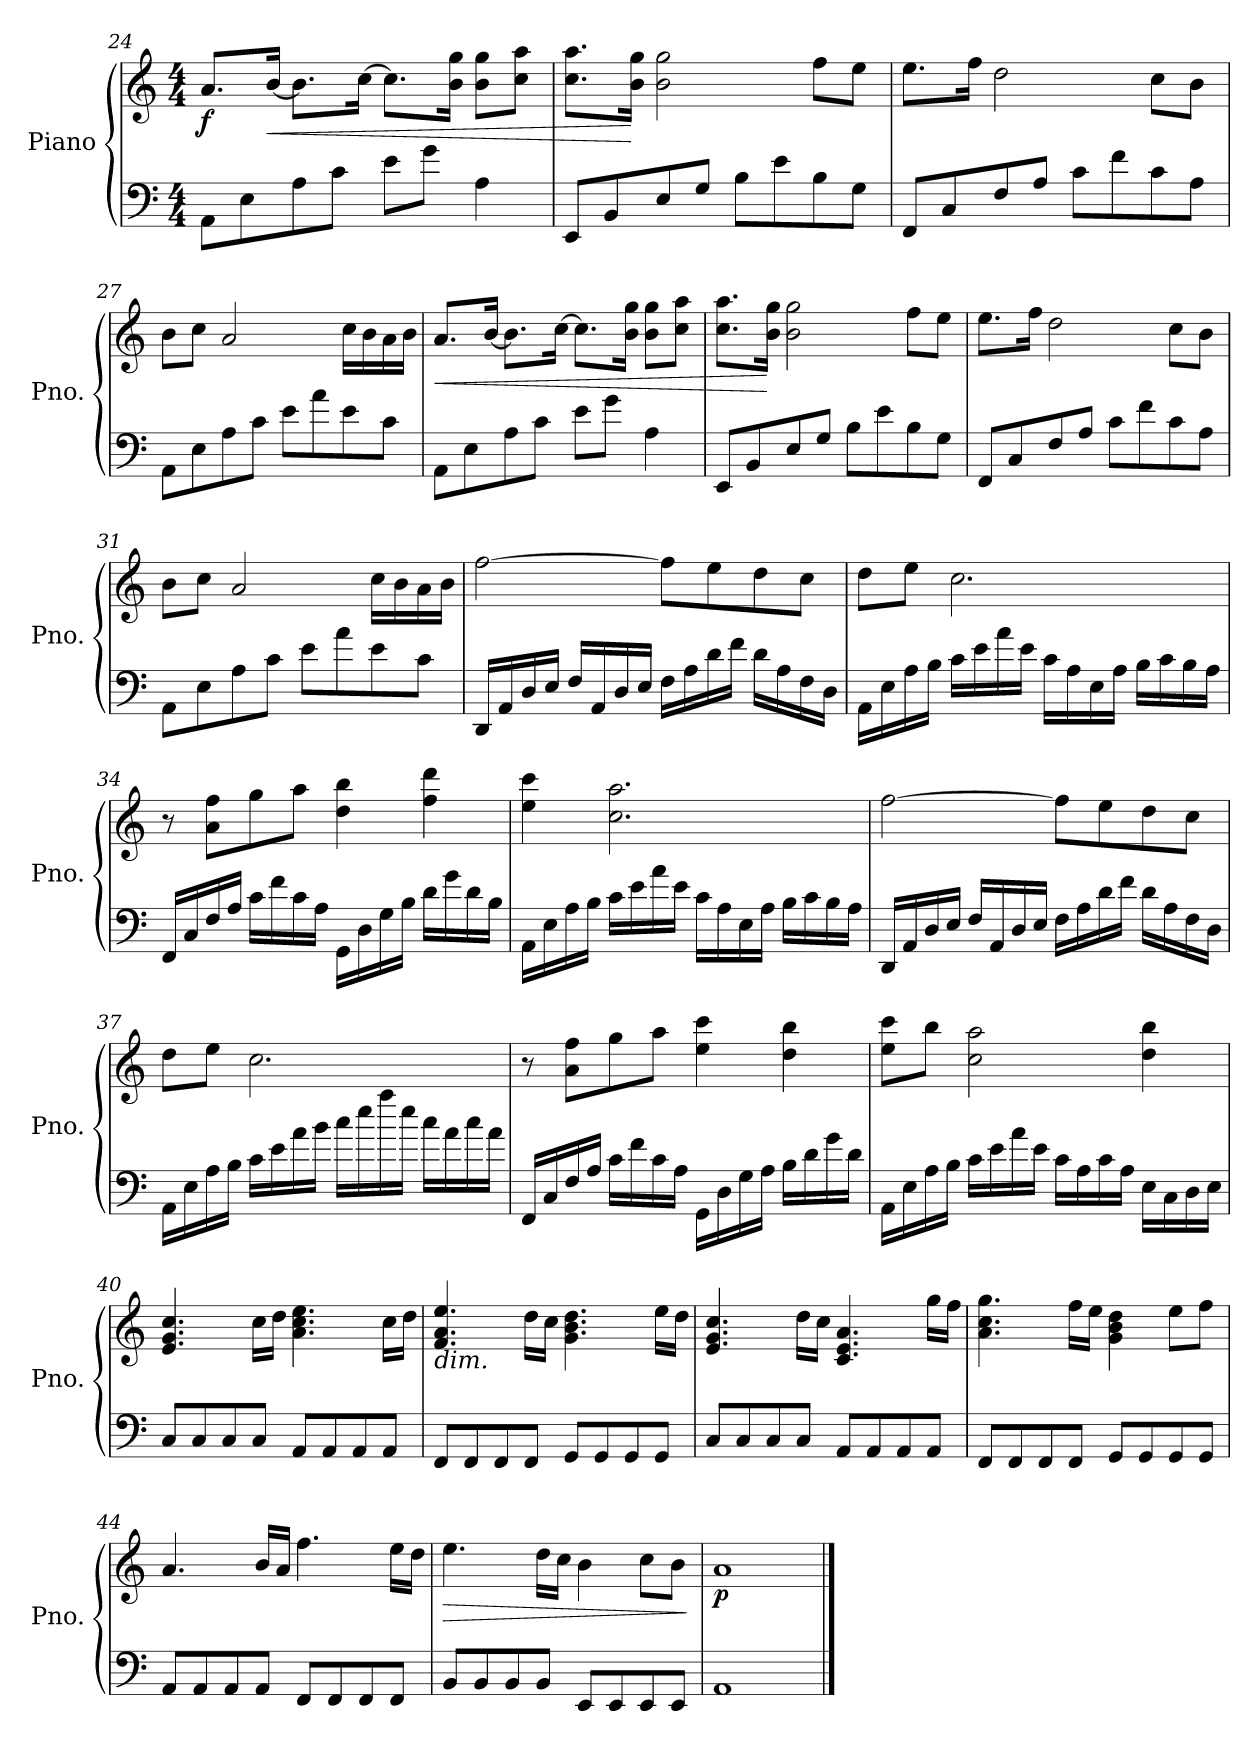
**kern	**kern	**dynam
*part1	*part1	*part1
*staff2	*staff1	*staff1/2
*I"Piano	*	*
*I'Pno.	*	*
!!LO:PB:g=z
*clefF4	*clefG2	*
*k[]	*k[]	*
*M4/4	*M4/4	*
=24	=24	=24
!	!	!LO:DY:b
8AA\L	8.a/L	f
8E\	.	.
!	!	!LO:HP:b
.	[16b/Jk	<
8A\	8.b\L]	.
8c\J	.	.
.	[16cc\Jk	.
8e\L	8.cc\L]	.
8g\J	.	.
.	16b\ 16gg\Jk	.
4A\	8b\ 8gg\L	.
.	8cc\ 8aa\J	.
=25	=25	=25
8EE/L	8.cc\ 8.aa\L	.
8BB/	.	.
.	16b\ 16gg\Jk	[
8E/	2b\ 2gg\	.
8G/J	.	.
8B\L	.	.
8e\	.	.
8B\	8ff\L	.
8G\J	8ee\J	.
=26	=26	=26
8FF/L	8.ee\L	.
8C/	.	.
.	16ff\Jk	.
8F/	2dd\	.
8A/J	.	.
8c\L	.	.
8f\	.	.
8c\	8cc\L	.
8A\J	8b\J	.
=27	=27	=27
8AA\L	8b\L	.
8E\	8cc\J	.
8A\	2a/	.
8c\J	.	.
8e\L	.	.
8a\	.	.
8e\	16cc\LL	.
.	16b\	.
8c\J	16a\	.
.	16b\JJ	.
!!LO:LB:g=z
=28	=28	=28
!	!	!LO:HP:b
8AA\L	8.a/L	<
8E\	.	.
.	[16b/Jk	.
8A\	8.b\L]	.
8c\J	.	.
.	[16cc\Jk	.
8e\L	8.cc\L]	.
8g\J	.	.
.	16b\ 16gg\Jk	.
4A\	8b\ 8gg\L	.
.	8cc\ 8aa\J	.
=29	=29	=29
8EE/L	8.cc\ 8.aa\L	.
8BB/	.	.
.	16b\ 16gg\Jk	[
8E/	2b\ 2gg\	.
8G/J	.	.
8B\L	.	.
8e\	.	.
8B\	8ff\L	.
8G\J	8ee\J	.
=30	=30	=30
8FF/L	8.ee\L	.
8C/	.	.
.	16ff\Jk	.
8F/	2dd\	.
8A/J	.	.
8c\L	.	.
8f\	.	.
8c\	8cc\L	.
8A\J	8b\J	.
=31	=31	=31
8AA\L	8b\L	.
8E\	8cc\J	.
8A\	2a/	.
8c\J	.	.
8e\L	.	.
8a\	.	.
8e\	16cc\LL	.
.	16b\	.
8c\J	16a\	.
.	16b\JJ	.
!!LO:LB:g=z
=32	=32	=32
16DD/LL	[2ff\	.
16AA/	.	.
16D/	.	.
16E/JJ	.	.
16F/LL	.	.
16AA/	.	.
16D/	.	.
16E/JJ	.	.
16F\LL	8ff\L]	.
16A\	.	.
16d\	8ee\	.
16f\JJ	.	.
16d\LL	8dd\	.
16A\	.	.
16F\	8cc\J	.
16D\JJ	.	.
=33	=33	=33
16AA\LL	8dd\L	.
16E\	.	.
16A\	8ee\J	.
16B\JJ	.	.
16c\LL	2.cc\	.
16e\	.	.
16a\	.	.
16e\JJ	.	.
16c\LL	.	.
16A\	.	.
16E\	.	.
16A\JJ	.	.
16B\LL	.	.
16c\	.	.
16B\	.	.
16A\JJ	.	.
=34	=34	=34
16FF/LL	8r	.
16C/	.	.
16F/	8a\ 8ff\L	.
16A/JJ	.	.
16c\LL	8gg\	.
16f\	.	.
16c\	8aa\J	.
16A\JJ	.	.
16GG\LL	4dd\ 4bb\	.
16D\	.	.
16G\	.	.
16B\JJ	.	.
16d\LL	4ff\ 4ddd\	.
16g\	.	.
16d\	.	.
16B\JJ	.	.
!!LO:LB:g=z
=35	=35	=35
16AA\LL	4ee\ 4ccc\	.
16E\	.	.
16A\	.	.
16B\JJ	.	.
16c\LL	2.cc\ 2.aa\	.
16e\	.	.
16a\	.	.
16e\JJ	.	.
16c\LL	.	.
16A\	.	.
16E\	.	.
16A\JJ	.	.
16B\LL	.	.
16c\	.	.
16B\	.	.
16A\JJ	.	.
=36	=36	=36
16DD/LL	[2ff\	.
16AA/	.	.
16D/	.	.
16E/JJ	.	.
16F/LL	.	.
16AA/	.	.
16D/	.	.
16E/JJ	.	.
16F\LL	8ff\L]	.
16A\	.	.
16d\	8ee\	.
16f\JJ	.	.
16d\LL	8dd\	.
16A\	.	.
16F\	8cc\J	.
16D\JJ	.	.
=37	=37	=37
16AA\LL	8dd\L	.
16E\	.	.
16A\	8ee\J	.
16B\JJ	.	.
16c\LL	2.cc\	.
16e\	.	.
16a\	.	.
16b\JJ	.	.
16cc\LL	.	.
16ee\	.	.
16aa\	.	.
16ee\JJ	.	.
16cc\LL	.	.
16a\	.	.
16cc\	.	.
16a\JJ	.	.
!!LO:LB:g=z
=38	=38	=38
16FF/LL	8r	.
16C/	.	.
16F/	8a\ 8ff\L	.
16A/JJ	.	.
16c\LL	8gg\	.
16f\	.	.
16c\	8aa\J	.
16A\JJ	.	.
16GG\LL	4ee\ 4ccc\	.
16D\	.	.
16G\	.	.
16A\JJ	.	.
16B\LL	4dd\ 4bb\	.
16d\	.	.
16g\	.	.
16d\JJ	.	.
=39	=39	=39
16AA\LL	8ee\ 8ccc\L	.
16E\	.	.
16A\	8bb\J	.
16B\JJ	.	.
16c\LL	2cc\ 2aa\	.
16e\	.	.
16a\	.	.
16e\JJ	.	.
16c\LL	.	.
16A\	.	.
16c\	.	.
16A\JJ	.	.
16E\LL	4dd\ 4bb\	.
16C\	.	.
16D\	.	.
16E\JJ	.	.
=40	=40	=40
8C/L	4.e/ 4.g/ 4.cc/	.
8C/	.	.
8C/	.	.
8C/J	16cc\LL	.
.	16dd\JJ	.
8AA/L	4.a\ 4.cc\ 4.ee\	.
8AA/	.	.
8AA/	.	.
8AA/J	16cc\LL	.
.	16dd\JJ	.
=41	=41	=41
!	!LO:TX:b:i:t=dim.	!
8FF/L	4.f/ 4.a/ 4.ee/	.
8FF/	.	.
8FF/	.	.
8FF/J	16dd\LL	.
.	16cc\JJ	.
8GG/L	4.g\ 4.b\ 4.dd\	.
8GG/	.	.
8GG/	.	.
8GG/J	16ee\LL	.
.	16dd\JJ	.
!!LO:LB:g=z
=42	=42	=42
8C/L	4.e/ 4.g/ 4.cc/	.
8C/	.	.
8C/	.	.
8C/J	16dd\LL	.
.	16cc\JJ	.
8AA/L	4.c/ 4.e/ 4.a/	.
8AA/	.	.
8AA/	.	.
8AA/J	16gg\LL	.
.	16ff\JJ	.
=43	=43	=43
8FF/L	4.a\ 4.cc\ 4.gg\	.
8FF/	.	.
8FF/	.	.
8FF/J	16ff\LL	.
.	16ee\JJ	.
8GG/L	4g\ 4b\ 4dd\	.
8GG/	.	.
8GG/	8ee\L	.
8GG/J	8ff\J	.
=44	=44	=44
8AA/L	4.a/	.
8AA/	.	.
8AA/	.	.
8AA/J	16b/LL	.
.	16a/JJ	.
8FF/L	4.ff\	.
8FF/	.	.
8FF/	.	.
8FF/J	16ee\LL	.
.	16dd\JJ	.
=45	=45	=45
!	!	!LO:HP:b
8BB/L	4.ee\	>
8BB/	.	.
8BB/	.	.
8BB/J	16dd\LL	.
.	16cc\JJ	.
8EE/L	4b\	.
8EE/	.	.
8EE/	8cc\L	.
8EE/J	8b\J	.
.	.	]
=46	=46	=46
!	!	!LO:DY:b
1AA	1a	p
==	==	==
*-	*-	*-
